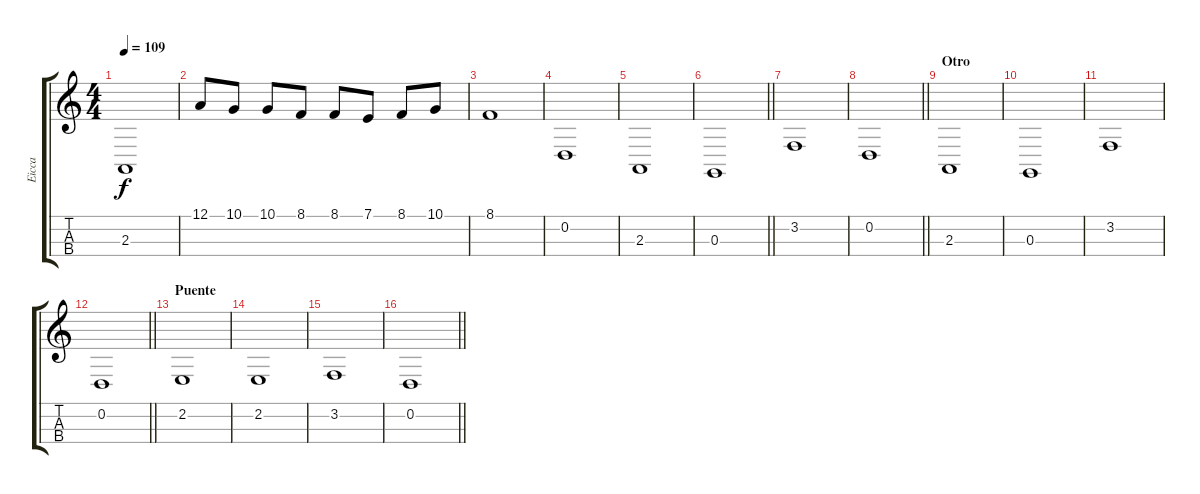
\track ("Eicca" "Eicca") {instrument cello}
\staff {score tabs}
\tuning (A3 D3 G2 C2) {hide}
\ts (4 4)
\tempo 109
\clef g2
\ks c
2.3.1{dy f} |
12.1.8 10.1.8 10.1.8 8.1.8 8.1.8 7.1.8 8.1.8 10.1.8 |
8.1.1 |
0.2.1 |
2.3.1 |
\barLineRight lightlight
0.3.1 |
3.2.1 |
\barLineRight lightlight
0.2.1 |
\section ("" "Otro")
2.3.1 |
0.3.1 |
3.2.1 |
\barLineRight lightlight
0.2.1 |
\section ("" "Puente")
2.2.1 |
2.2.1 |
3.2.1 |
\barLineRight lightlight
0.2.1
